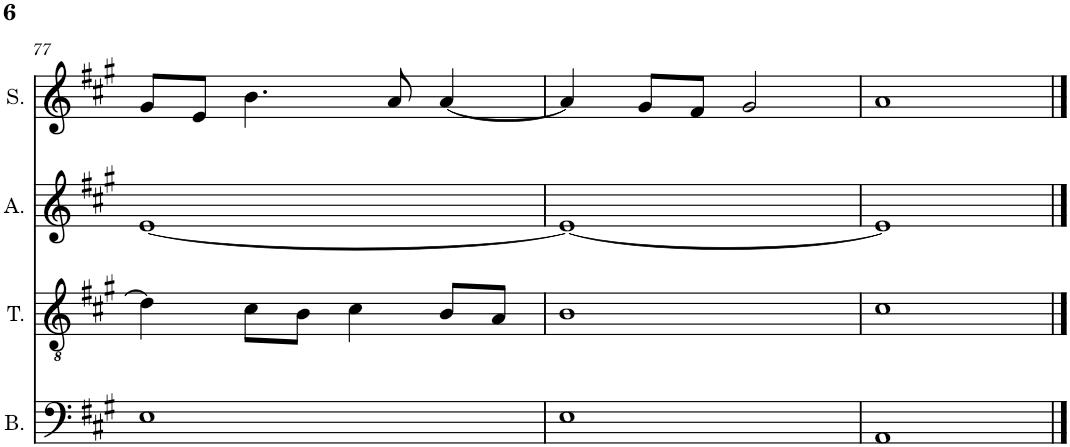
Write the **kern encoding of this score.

**kern	**kern	**kern	**kern
*part4	*part3	*part2	*part1
*staff4	*staff3	*staff2	*staff1
*I"Basse	*I"Tenor	*I"Alto	*I"Soprano
*I'B.	*I'T.	*I'A.	*I'S.
!!LO:PB:g=z
*clefF4	*clefGv2	*clefG2	*clefG2
*k[f#c#g#]	*k[f#c#g#]	*k[f#c#g#]	*k[f#c#g#]
*M4/4	*M4/4	*M4/4	*M4/4
*met(c)	*met(c)	*met(c)	*met(c)
=77	=77	=77	=77
1E	4d\]	[1e	8g#/L
.	.	.	8e/J
.	8c#\L	.	4.b\
.	8B\J	.	.
.	4c#\	.	.
.	.	.	8a/
.	8B/L	.	[4a/
.	8A/J	.	.
=78	=78	=78	=78
1E	1B	1e_	4a/]
.	.	.	8g#/L
.	.	.	8f#/J
.	.	.	2g#/
=79	=79	=79	=79
1AA	1c#	1e]	1a
==	==	==	==
*-	*-	*-	*-
